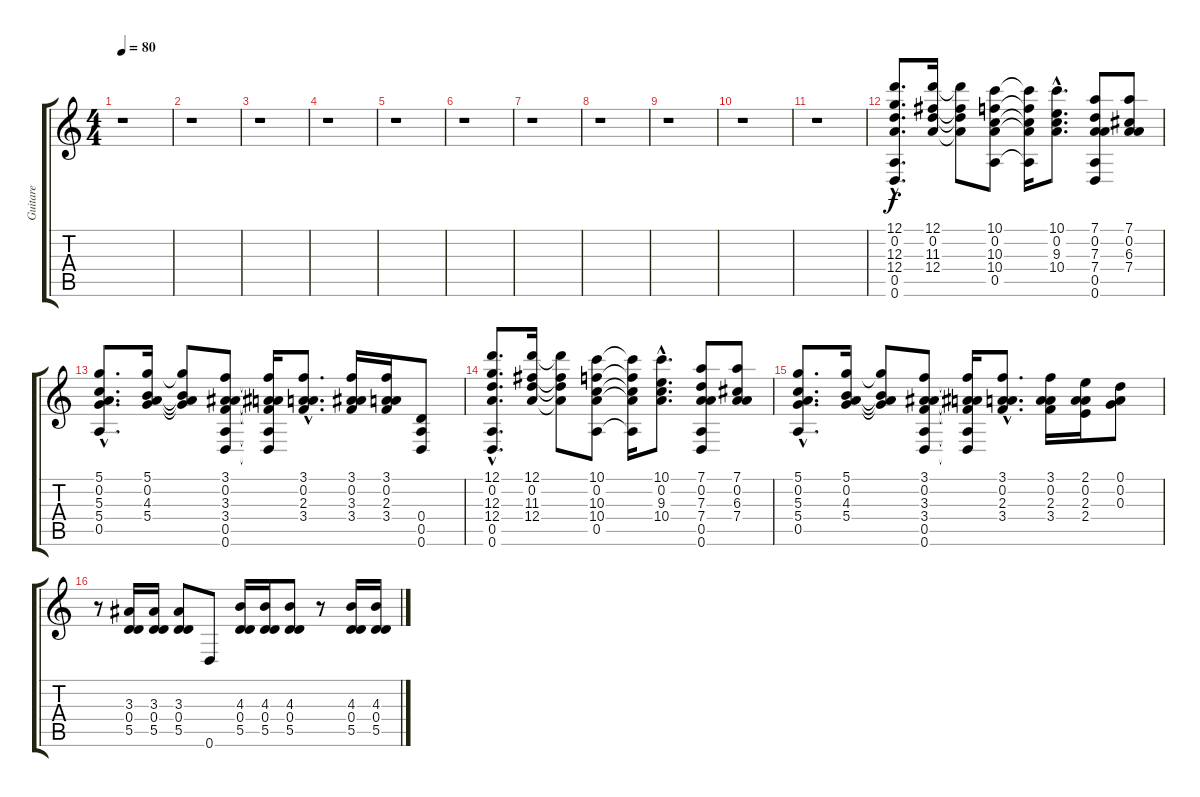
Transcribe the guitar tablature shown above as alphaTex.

\track ("Guitare" "Guitare") {instrument acousticguitarsteel}
\staff {score tabs}
\tuning (D4 A3 G3 D3 A2 D2) {hide}
\ts (4 4)
\tempo 80
\clef g2
\ks c
r.1{dy f} |
r.1 |
r.1 |
r.1 |
r.1 |
r.1 |
r.1 |
r.1 |
r.1 |
r.1 |
r.1 |
(12.1{hac} 0.2{hac} 12.3{hac} 12.4{hac} 0.5{hac} 0.6{hac}).8{d} (12.1 0.2 11.3 12.4).16 (12.1{t} 0.2{t} 11.3{t} 12.4{t}).8 (10.1 0.2 10.3 10.4 0.5).8 (10.1{t} 0.2{t} 10.3{t} 10.4{t} 0.5{t}).16 (10.1{hac} 0.2{hac} 9.3{hac} 10.4{hac}).8{d} (7.1 0.2 7.3 7.4 0.5 0.6).8 (7.1 0.2 6.3 7.4).8 |
(5.1{hac} 0.2{hac} 5.3{hac} 5.4{hac} 0.5{hac}).8{d} (5.1 0.2 4.3 5.4).16 (5.1{t} 0.2{t} 4.3{t} 5.4{t}).8 (3.1 0.2 3.3 3.4 0.5 0.6).8 (3.1{t} 0.2{t} 3.3{t} 3.4{t} 0.5{t} 0.6{t}).16 (3.1{hac} 0.2{hac} 2.3{hac} 3.4{hac}).8{d} (3.1 0.2 3.3 3.4).16 (3.1 0.2 2.3 3.4).16 (0.4 0.5 0.6).8 |
(12.1{hac} 0.2{hac} 12.3{hac} 12.4{hac} 0.5{hac} 0.6{hac}).8{d} (12.1 0.2 11.3 12.4).16 (12.1{t} 0.2{t} 11.3{t} 12.4{t}).8 (10.1 0.2 10.3 10.4 0.5).8 (10.1{t} 0.2{t} 10.3{t} 10.4{t} 0.5{t}).16 (10.1{hac} 0.2{hac} 9.3{hac} 10.4{hac}).8{d} (7.1 0.2 7.3 7.4 0.5 0.6).8 (7.1 0.2 6.3 7.4).8 |
(5.1{hac} 0.2{hac} 5.3{hac} 5.4{hac} 0.5{hac}).8{d} (5.1 0.2 4.3 5.4).16 (5.1{t} 0.2{t} 4.3{t} 5.4{t}).8 (3.1 0.2 3.3 3.4 0.5 0.6).8 (3.1{t} 0.2{t} 3.3{t} 3.4{t} 0.5{t} 0.6{t}).16 (3.1{hac} 0.2{hac} 2.3{hac} 3.4{hac}).8{d} (3.1 0.2 2.3 3.4).16 (2.1 0.2 2.3 2.4).16 (0.1 0.2 0.3).8 |
r.8 (3.3 0.4 5.5).16 (3.3 0.4 5.5).16 (3.3 0.4 5.5).8 0.6.8 (4.3 0.4 5.5).16 (4.3 0.4 5.5).16 (4.3 0.4 5.5).8 r.8 (4.3 0.4 5.5).16 (4.3 0.4 5.5).16
